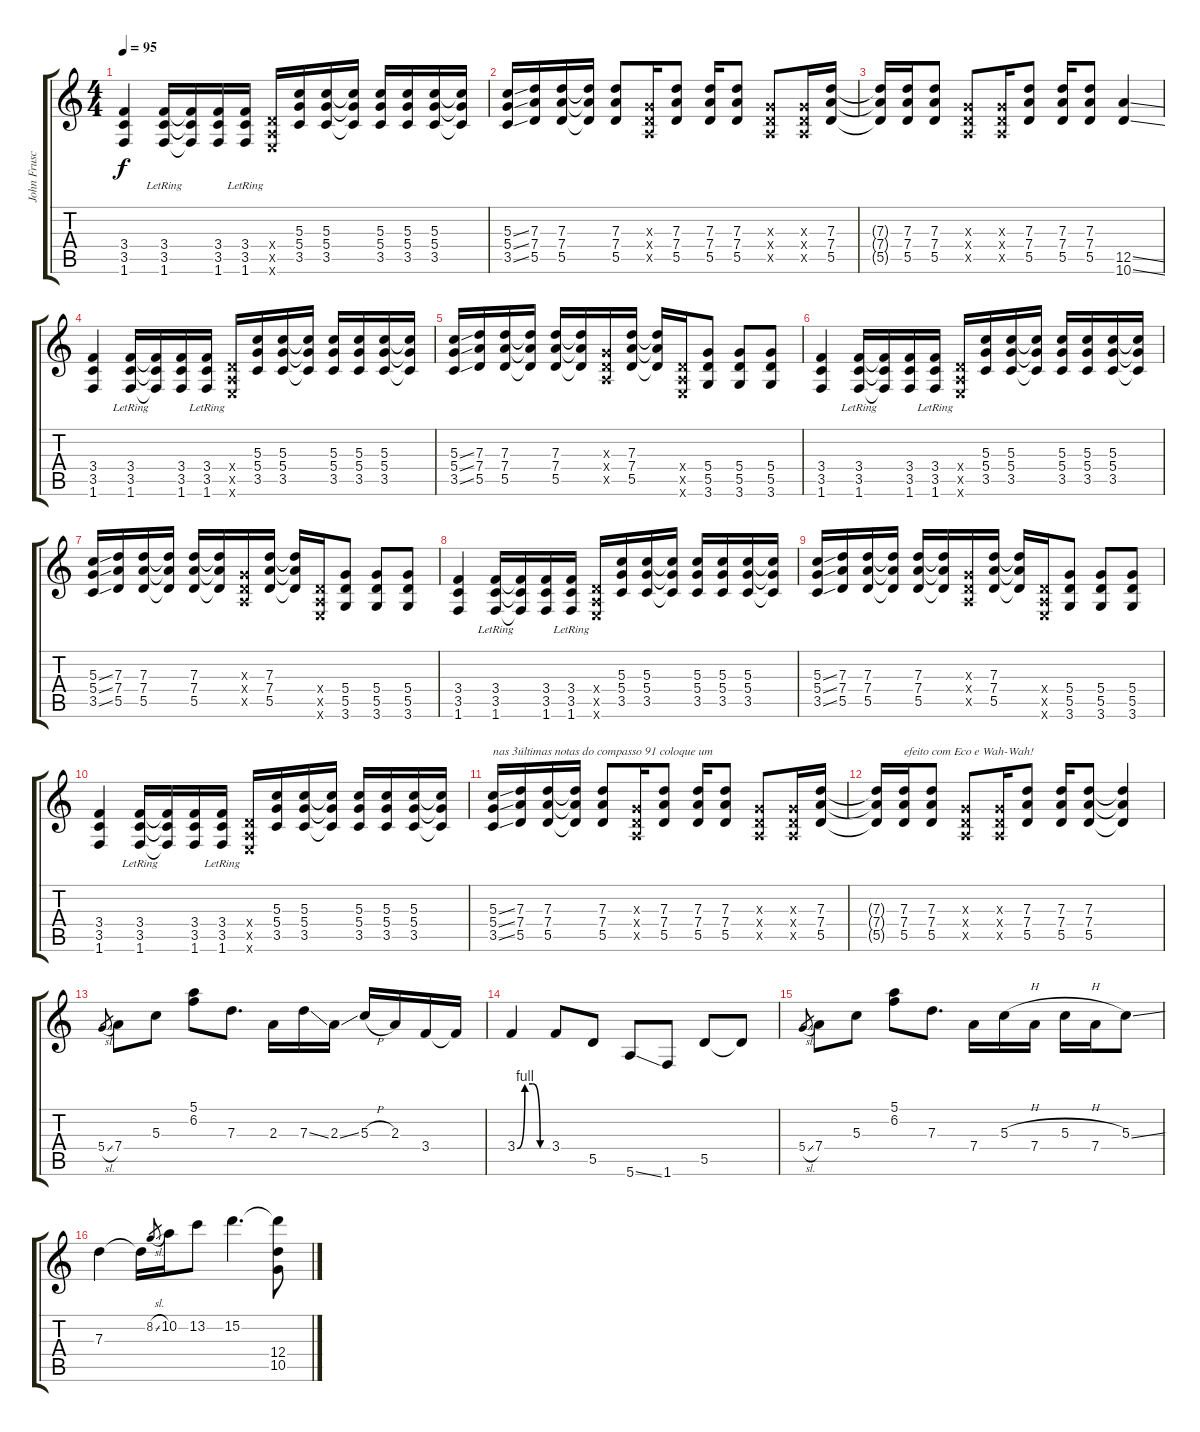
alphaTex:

\track ("John Frusciante" "John Frusc") {instrument distortionguitar}
\staff {score tabs}
\tuning (E4 B3 G3 D3 A2 E2) {hide}
\ts (4 4)
\tempo 95
\clef g2
\ks c
(3.4 3.5 1.6).4{dy f} (3.4{lr} 3.5{lr} 1.6{lr}).16 (3.4{t} 3.5{t} 1.6{t}).16 (3.4 3.5 1.6).16 (3.4{lr} 3.5{lr} 1.6{lr}).16 (0.4{x} 0.5{x} 0.6{x}).16 (5.3 5.4 3.5).16 (5.3 5.4 3.5).16 (5.3{t} 5.4{t} 3.5{t}).16 (5.3 5.4 3.5).16 (5.3 5.4 3.5).16 (5.3 5.4 3.5).16 (5.3{t} 5.4{t} 3.5{t}).16 |
(5.3{ss} 5.4{ss} 3.5{ss}).16 (7.3 7.4 5.5).16 (7.3 7.4 5.5).16 (7.3{t} 7.4{t} 5.5{t}).16 (7.3 7.4 5.5).8 (0.3{x} 0.4{x} 0.5{x}).16 (7.3 7.4 5.5).8 (7.3 7.4 5.5).16 (7.3 7.4 5.5).8 (0.3{x} 0.4{x} 0.5{x}).8 (0.3{x} 0.4{x} 0.5{x}).16 (7.3 7.4 5.5).16 |
(7.3{t} 7.4{t} 5.5{t}).16 (7.3 7.4 5.5).16 (7.3 7.4 5.5).8 (0.3{x} 0.4{x} 0.5{x}).8 (0.3{x} 0.4{x} 0.5{x}).16 (7.3 7.4 5.5).8 (7.3 7.4 5.5).16 (7.3 7.4 5.5).8 (12.5{ss} 10.6{ss}).4 |
(3.4 3.5 1.6).4{balance 8 instrument overdrivenguitar} (3.4{lr} 3.5{lr} 1.6{lr}).16 (3.4{t} 3.5{t} 1.6{t}).16 (3.4 3.5 1.6).16 (3.4{lr} 3.5{lr} 1.6{lr}).16 (0.4{x} 0.5{x} 0.6{x}).16 (5.3 5.4 3.5).16 (5.3 5.4 3.5).16 (5.3{t} 5.4{t} 3.5{t}).16 (5.3 5.4 3.5).16 (5.3 5.4 3.5).16 (5.3 5.4 3.5).16 (5.3{t} 5.4{t} 3.5{t}).16 |
(5.3{ss} 5.4{ss} 3.5{ss}).16 (7.3 7.4 5.5).16 (7.3 7.4 5.5).16 (7.3{t} 7.4{t} 5.5{t}).16 (7.3 7.4 5.5).16 (7.3{t} 7.4{t} 5.5{t}).16 (0.3{x} 0.4{x} 0.5{x}).16 (7.3 7.4 5.5).16 (7.3{t} 7.4{t} 5.5{t}).16 (0.4{x} 0.5{x} 0.6{x}).16 (5.4 5.5 3.6).8 (5.4 5.5 3.6).8 (5.4 5.5 3.6).8 |
(3.4 3.5 1.6).4 (3.4{lr} 3.5{lr} 1.6{lr}).16 (3.4{t} 3.5{t} 1.6{t}).16 (3.4 3.5 1.6).16 (3.4{lr} 3.5{lr} 1.6{lr}).16 (0.4{x} 0.5{x} 0.6{x}).16 (5.3 5.4 3.5).16 (5.3 5.4 3.5).16 (5.3{t} 5.4{t} 3.5{t}).16 (5.3 5.4 3.5).16 (5.3 5.4 3.5).16 (5.3 5.4 3.5).16 (5.3{t} 5.4{t} 3.5{t}).16 |
(5.3{ss} 5.4{ss} 3.5{ss}).16 (7.3 7.4 5.5).16 (7.3 7.4 5.5).16 (7.3{t} 7.4{t} 5.5{t}).16 (7.3 7.4 5.5).16 (7.3{t} 7.4{t} 5.5{t}).16 (0.3{x} 0.4{x} 0.5{x}).16 (7.3 7.4 5.5).16 (7.3{t} 7.4{t} 5.5{t}).16 (0.4{x} 0.5{x} 0.6{x}).16 (5.4 5.5 3.6).8 (5.4 5.5 3.6).8 (5.4 5.5 3.6).8 |
(3.4 3.5 1.6).4 (3.4{lr} 3.5{lr} 1.6{lr}).16 (3.4{t} 3.5{t} 1.6{t}).16 (3.4 3.5 1.6).16 (3.4{lr} 3.5{lr} 1.6{lr}).16 (0.4{x} 0.5{x} 0.6{x}).16 (5.3 5.4 3.5).16 (5.3 5.4 3.5).16 (5.3{t} 5.4{t} 3.5{t}).16 (5.3 5.4 3.5).16 (5.3 5.4 3.5).16 (5.3 5.4 3.5).16 (5.3{t} 5.4{t} 3.5{t}).16 |
(5.3{ss} 5.4{ss} 3.5{ss}).16 (7.3 7.4 5.5).16 (7.3 7.4 5.5).16 (7.3{t} 7.4{t} 5.5{t}).16 (7.3 7.4 5.5).16 (7.3{t} 7.4{t} 5.5{t}).16 (0.3{x} 0.4{x} 0.5{x}).16 (7.3 7.4 5.5).16 (7.3{t} 7.4{t} 5.5{t}).16 (0.4{x} 0.5{x} 0.6{x}).16 (5.4 5.5 3.6).8 (5.4 5.5 3.6).8 (5.4 5.5 3.6).8 |
(3.4 3.5 1.6).4 (3.4{lr} 3.5{lr} 1.6{lr}).16 (3.4{t} 3.5{t} 1.6{t}).16 (3.4 3.5 1.6).16 (3.4{lr} 3.5{lr} 1.6{lr}).16 (0.4{x} 0.5{x} 0.6{x}).16 (5.3 5.4 3.5).16 (5.3 5.4 3.5).16 (5.3{t} 5.4{t} 3.5{t}).16 (5.3 5.4 3.5).16 (5.3 5.4 3.5).16 (5.3 5.4 3.5).16 (5.3{t} 5.4{t} 3.5{t}).16 |
(5.3{ss} 5.4{ss} 3.5{ss}).16{txt "nas 3últimas notas do compasso 91 coloque um "} (7.3 7.4 5.5).16 (7.3 7.4 5.5).16 (7.3{t} 7.4{t} 5.5{t}).16 (7.3 7.4 5.5).8 (0.3{x} 0.4{x} 0.5{x}).16 (7.3 7.4 5.5).8 (7.3 7.4 5.5).16 (7.3 7.4 5.5).8 (0.3{x} 0.4{x} 0.5{x}).8 (0.3{x} 0.4{x} 0.5{x}).16 (7.3 7.4 5.5).16 |
(7.3{t} 7.4{t} 5.5{t}).16 (7.3 7.4 5.5).16{txt "efeito com Eco e Wah-Wah!"} (7.3 7.4 5.5).8 (0.3{x} 0.4{x} 0.5{x}).8 (0.3{x} 0.4{x} 0.5{x}).16 (7.3 7.4 5.5).8 (7.3 7.4 5.5).16 (7.3 7.4 5.5).8 (7.3{t} 7.4{t} 5.5{t}).4 |
5.4{sl}.8{gr} 7.4.8{volume 14 instrument overdrivenguitar} 5.3.8 (5.1 6.2).8 7.3.8{d} 2.3.16 7.3{ss}.16 2.3{ss}.16 5.3{h}.16 2.3.16 3.4.16 3.4{t}.16 |
3.4{be (custom 0 0 15 4 30 4 45 0 60 0)}.4 3.4.8 5.5.8 5.6{ss}.8 1.6.8 5.5.8 5.5{t}.8 |
5.4{sl}.8{gr} 7.4.8 5.3.8 (5.1 6.2).8 7.3.8{d} 7.4.16 5.3{h}.16 7.4.16 5.3{h}.16 7.4.16 5.3{ss}.8 |
7.3.4 7.3{t}.16 8.2{sl}.8{gr} 10.2.16 13.2.8 15.2.4{d} (15.2{t} 12.4{ss} 10.5).8
